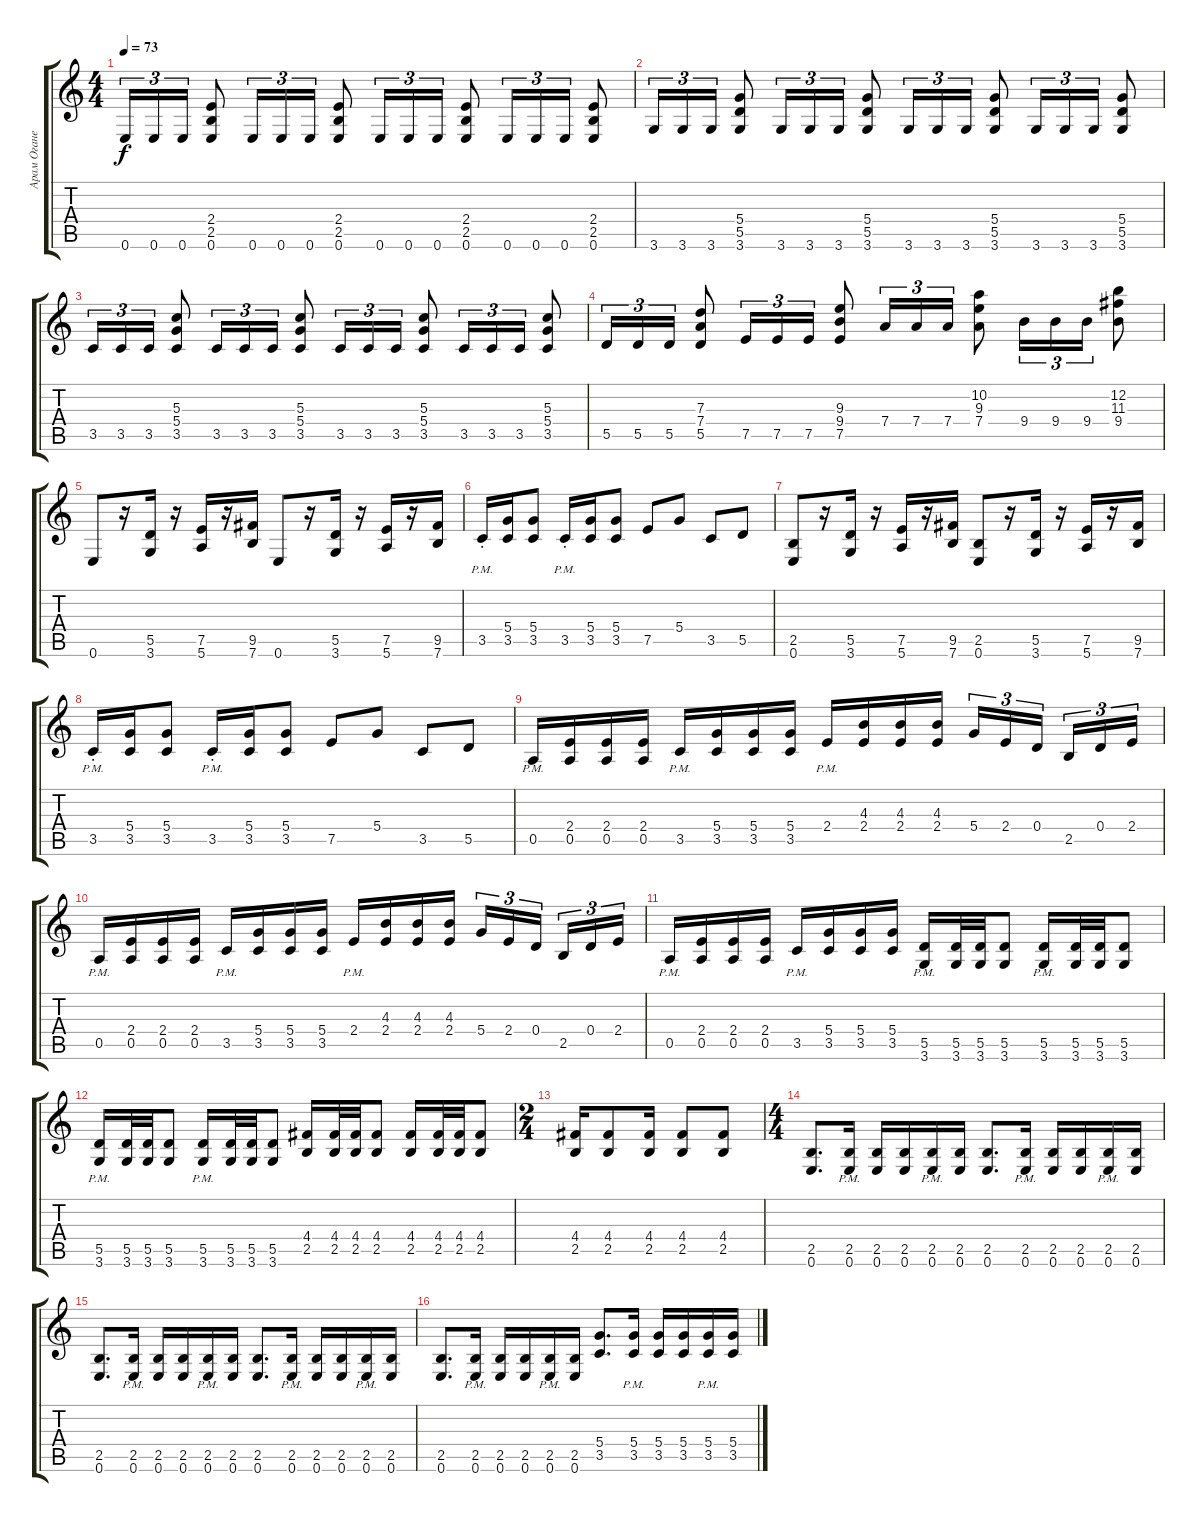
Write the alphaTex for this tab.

\track ("Арам Оганесян" "Арам Огане") {instrument distortionguitar}
\staff {score tabs}
\tuning (E4 B3 G3 D3 A2 E2) {hide}
\ts (4 4)
\tempo 73
\clef g2
\ks c
0.6.16{tu (3 2) dy f} 0.6.16{tu (3 2)} 0.6.16{tu (3 2)} (2.4 2.5 0.6).8 0.6.16{tu (3 2)} 0.6.16{tu (3 2)} 0.6.16{tu (3 2)} (2.4 2.5 0.6).8 0.6.16{tu (3 2)} 0.6.16{tu (3 2)} 0.6.16{tu (3 2)} (2.4 2.5 0.6).8 0.6.16{tu (3 2)} 0.6.16{tu (3 2)} 0.6.16{tu (3 2)} (2.4 2.5 0.6).8 |
3.6.16{tu (3 2)} 3.6.16{tu (3 2)} 3.6.16{tu (3 2)} (5.4 5.5 3.6).8 3.6.16{tu (3 2)} 3.6.16{tu (3 2)} 3.6.16{tu (3 2)} (5.4 5.5 3.6).8 3.6.16{tu (3 2)} 3.6.16{tu (3 2)} 3.6.16{tu (3 2)} (5.4 5.5 3.6).8 3.6.16{tu (3 2)} 3.6.16{tu (3 2)} 3.6.16{tu (3 2)} (5.4 5.5 3.6).8 |
3.5.16{tu (3 2)} 3.5.16{tu (3 2)} 3.5.16{tu (3 2)} (5.3 5.4 3.5).8 3.5.16{tu (3 2)} 3.5.16{tu (3 2)} 3.5.16{tu (3 2)} (5.3 5.4 3.5).8 3.5.16{tu (3 2)} 3.5.16{tu (3 2)} 3.5.16{tu (3 2)} (5.3 5.4 3.5).8 3.5.16{tu (3 2)} 3.5.16{tu (3 2)} 3.5.16{tu (3 2)} (5.3 5.4 3.5).8 |
5.5.16{tu (3 2)} 5.5.16{tu (3 2)} 5.5.16{tu (3 2)} (7.3 7.4 5.5).8 7.5.16{tu (3 2)} 7.5.16{tu (3 2)} 7.5.16{tu (3 2)} (9.3 9.4 7.5).8 7.4.16{tu (3 2)} 7.4.16{tu (3 2)} 7.4.16{tu (3 2)} (10.2 9.3 7.4).8 9.4.16{tu (3 2)} 9.4.16{tu (3 2)} 9.4.16{tu (3 2)} (12.2 11.3 9.4).8 |
0.6.8 r.16 (5.5 3.6).16 r.16 (7.5 5.6).16 r.16 (9.5 7.6).16 0.6.8 r.16 (5.5 3.6).16 r.16 (7.5 5.6).16 r.16 (9.5 7.6).16 |
3.5{pm st}.16 (5.4 3.5).16 (5.4 3.5).8 3.5{pm st}.16 (5.4 3.5).16 (5.4 3.5).8 7.5.8 5.4.8 3.5.8 5.5.8 |
(2.5 0.6).8 r.16 (5.5 3.6).16 r.16 (7.5 5.6).16 r.16 (9.5 7.6).16 (2.5 0.6).8 r.16 (5.5 3.6).16 r.16 (7.5 5.6).16 r.16 (9.5 7.6).16 |
3.5{pm st}.16 (5.4 3.5).16 (5.4 3.5).8 3.5{pm st}.16 (5.4 3.5).16 (5.4 3.5).8 7.5.8 5.4.8 3.5.8 5.5.8 |
0.5{pm}.16 (2.4 0.5).16 (2.4 0.5).16 (2.4 0.5).16 3.5{pm}.16 (5.4 3.5).16 (5.4 3.5).16 (5.4 3.5).16 2.4{pm}.16 (4.3 2.4).16 (4.3 2.4).16 (4.3 2.4).16 5.4.16{tu (3 2)} 2.4.16{tu (3 2)} 0.4.16{tu (3 2) beam splitsecondary} 2.5.16{tu (3 2)} 0.4.16{tu (3 2)} 2.4.16{tu (3 2)} |
0.5{pm}.16 (2.4 0.5).16 (2.4 0.5).16 (2.4 0.5).16 3.5{pm}.16 (5.4 3.5).16 (5.4 3.5).16 (5.4 3.5).16 2.4{pm}.16 (4.3 2.4).16 (4.3 2.4).16 (4.3 2.4).16 5.4.16{tu (3 2)} 2.4.16{tu (3 2)} 0.4.16{tu (3 2) beam splitsecondary} 2.5.16{tu (3 2)} 0.4.16{tu (3 2)} 2.4.16{tu (3 2)} |
0.5{pm}.16 (2.4 0.5).16 (2.4 0.5).16 (2.4 0.5).16 3.5{pm}.16 (5.4 3.5).16 (5.4 3.5).16 (5.4 3.5).16 (5.5{pm} 3.6{pm}).16 (5.5 3.6).32 (5.5 3.6).32 (5.5 3.6).8 (5.5{pm} 3.6{pm}).16 (5.5 3.6).32 (5.5 3.6).32 (5.5 3.6).8 |
(5.5{pm} 3.6{pm}).16 (5.5 3.6).32 (5.5 3.6).32 (5.5 3.6).8 (5.5{pm} 3.6{pm}).16 (5.5 3.6).32 (5.5 3.6).32 (5.5 3.6).8 (4.4 2.5).16 (4.4 2.5).32 (4.4 2.5).32 (4.4 2.5).8 (4.4 2.5).16 (4.4 2.5).32 (4.4 2.5).32 (4.4 2.5).8 |
\ts (2 4)
(4.4 2.5).16 (4.4 2.5).8 (4.4 2.5).16 (4.4 2.5).8 (4.4 2.5).8 |
\ts (4 4)
(2.5 0.6).8{d} (2.5{pm} 0.6{pm}).16 (2.5 0.6).16 (2.5 0.6).16 (2.5{pm} 0.6{pm}).16 (2.5 0.6).16 (2.5 0.6).8{d} (2.5{pm} 0.6{pm}).16 (2.5 0.6).16 (2.5 0.6).16 (2.5{pm} 0.6{pm}).16 (2.5 0.6).16 |
(2.5 0.6).8{d} (2.5{pm} 0.6{pm}).16 (2.5 0.6).16 (2.5 0.6).16 (2.5{pm} 0.6{pm}).16 (2.5 0.6).16 (2.5 0.6).8{d} (2.5{pm} 0.6{pm}).16 (2.5 0.6).16 (2.5 0.6).16 (2.5{pm} 0.6{pm}).16 (2.5 0.6).16 |
(2.5 0.6).8{d} (2.5{pm} 0.6{pm}).16 (2.5 0.6).16 (2.5 0.6).16 (2.5{pm} 0.6{pm}).16 (2.5 0.6).16 (5.4 3.5).8{d} (5.4{pm} 3.5{pm}).16 (5.4 3.5).16 (5.4 3.5).16 (5.4{pm} 3.5{pm}).16 (5.4 3.5).16
